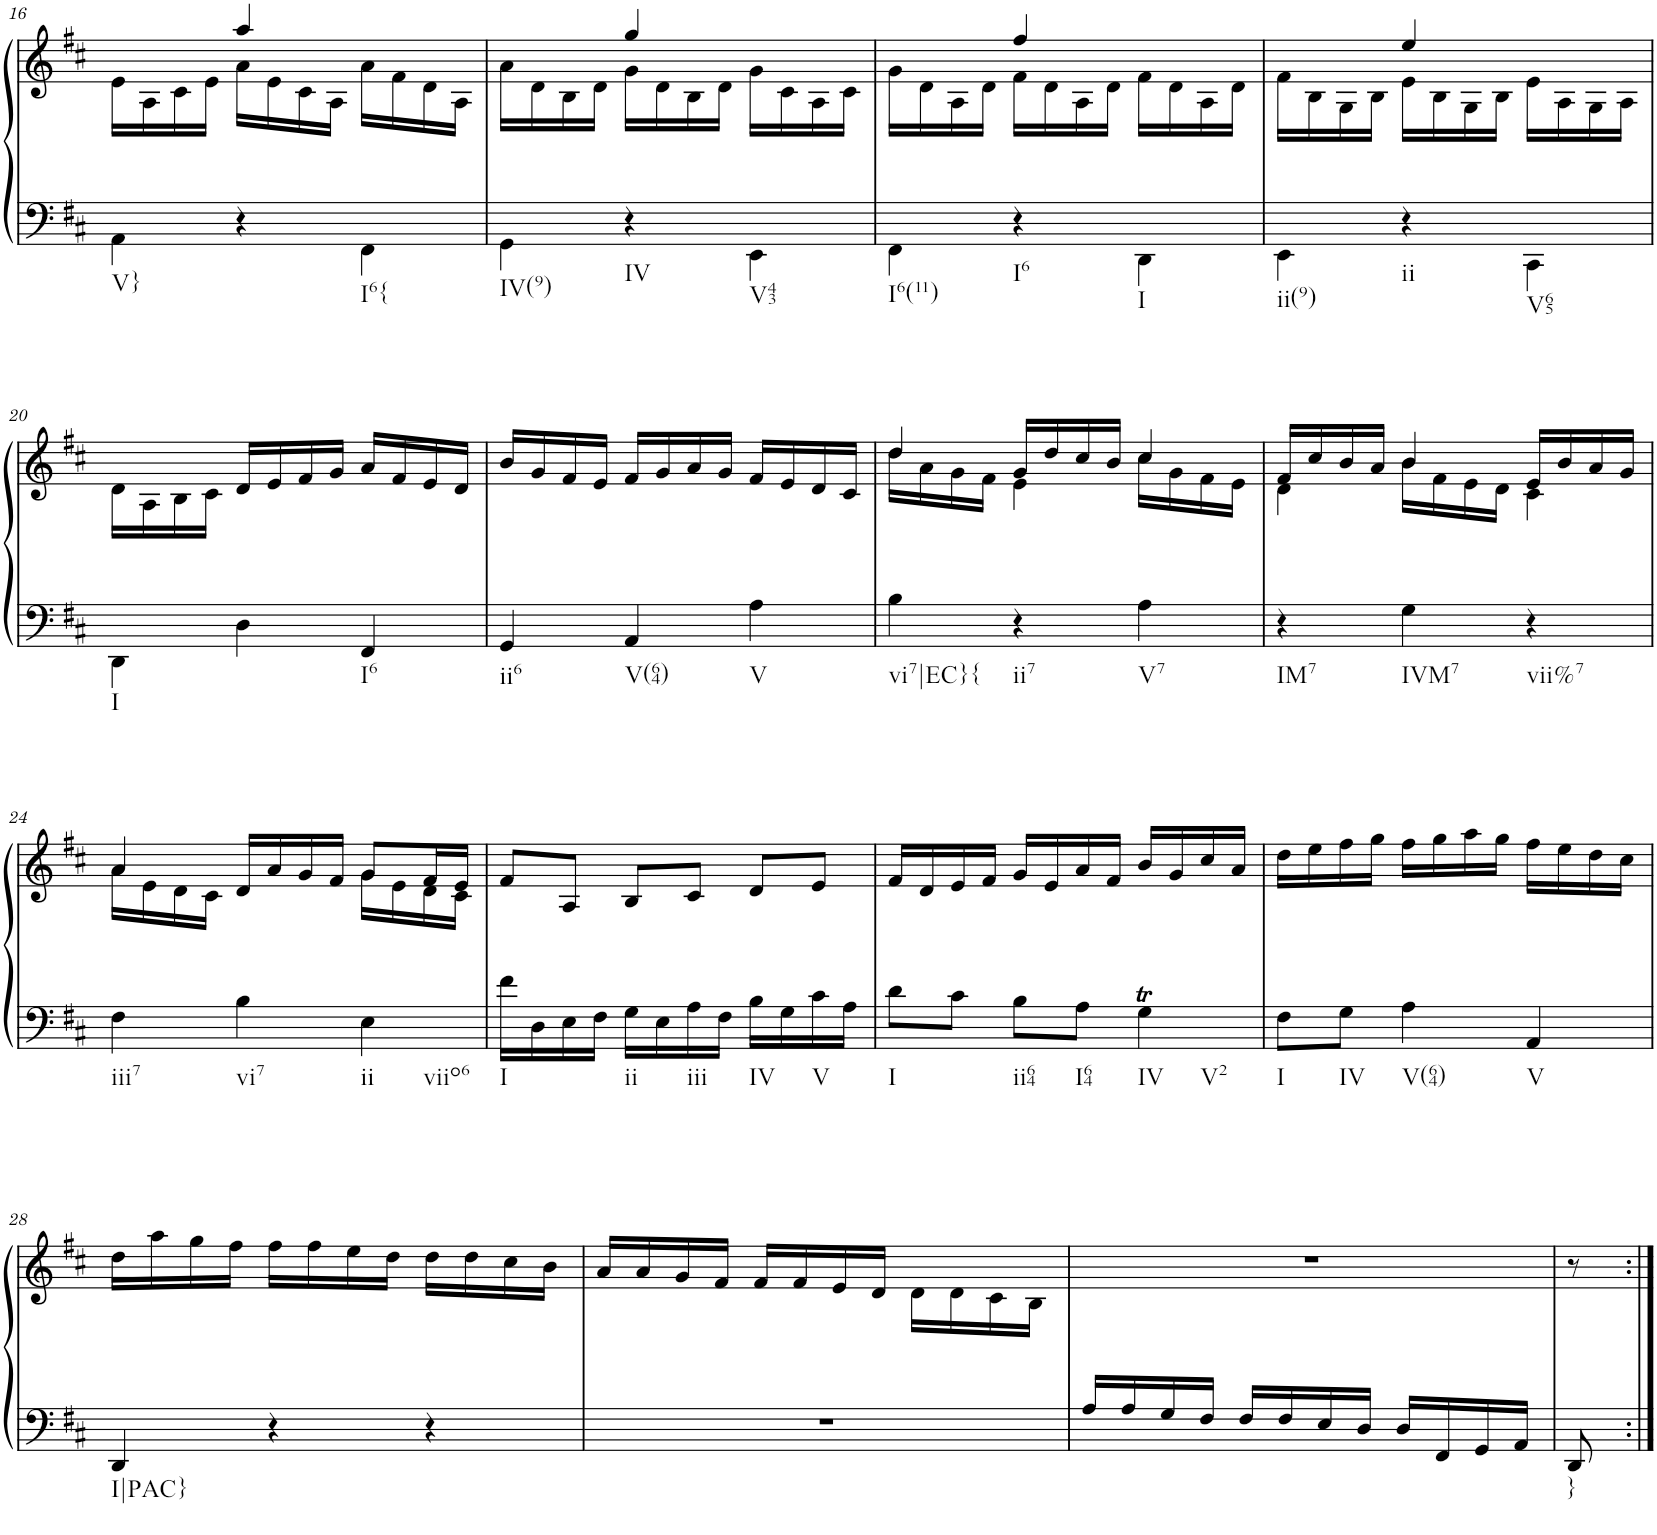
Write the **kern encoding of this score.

**kern	**kern
*part1	*part1
*staff2	*staff1
*I"Piano	*
*I'Pno.	*
!!LO:PB:g=z
*clefF4	*clefG2
*k[f#c#]	*k[f#c#]
*M3/4	*M3/4
=16	=16
*	*^
!LO:TX:b:t=V}	!	!
4AA\	16e\LL	4ryy
.	16A\	.
.	16c#\	.
.	16e\JJ	.
4r	16a\LL	4aa/
.	16e\	.
.	16c#\	.
.	16A\JJ	.
!LO:TX:b:t=I6{	!	!
4FF#\	16a\LL	4ryy
.	16f#\	.
.	16d\	.
.	16A\JJ	.
=17	=17	=17
!LO:TX:b:t=IV(9)	!	!
4GG\	16a\LL	4ryy
.	16d\	.
.	16B\	.
.	16d\JJ	.
!LO:TX:b:t=IV	!	!
4r	16g\LL	4gg/
.	16d\	.
.	16B\	.
.	16d\JJ	.
!LO:TX:b:t=V43	!	!
4EE\	16g\LL	4ryy
.	16c#\	.
.	16A\	.
.	16c#\JJ	.
=18	=18	=18
!LO:TX:b:t=I6(11)	!	!
4FF#\	16g\LL	4ryy
.	16d\	.
.	16A\	.
.	16d\JJ	.
!LO:TX:b:t=I6	!	!
4r	16f#\LL	4ff#/
.	16d\	.
.	16A\	.
.	16d\JJ	.
!LO:TX:b:t=I	!	!
4DD\	16f#\LL	4ryy
.	16d\	.
.	16A\	.
.	16d\JJ	.
=19	=19	=19
!LO:TX:b:t=ii(9)	!	!
4EE\	16f#\LL	4ryy
.	16B\	.
.	16G\	.
.	16B\JJ	.
!LO:TX:b:t=ii	!	!
4r	16e\LL	4ee/
.	16B\	.
.	16G\	.
.	16B\JJ	.
!LO:TX:b:t=V65	!	!
4CC#\	16e\LL	4ryy
.	16A\	.
.	16G\	.
.	16A\JJ	.
*	*v	*v
!!LO:LB:g=z
=20	=20
!LO:TX:b:t=I	!
4DD\	16d\LL
.	16A\
.	16B\
.	16c#\JJ
4D\	16d/LL
.	16e/
.	16f#/
.	16g/JJ
!LO:TX:b:t=I6	!
4FF#/	16a/LL
.	16f#/
.	16e/
.	16d/JJ
=21	=21
!LO:TX:b:t=ii6	!
4GG/	16b/LL
.	16g/
.	16f#/
.	16e/JJ
!LO:TX:b:t=V(64)	!
4AA/	16f#/LL
.	16g/
.	16a/
.	16g/JJ
!LO:TX:b:t=V	!
4A\	16f#/LL
.	16e/
.	16d/
.	16c#/JJ
=22	=22
*	*^
!LO:TX:b:t=vi7|EC}{	!	!
4B\	4dd/	16dd\LL
.	.	16a\
.	.	16g\
.	.	16f#\JJ
!LO:TX:b:t=ii7	!	!
4r	16g/LL	4e\
.	16dd/	.
.	16cc#/	.
.	16b/JJ	.
!LO:TX:b:t=V7	!	!
4A\	4cc#/	16cc#\LL
.	.	16g\
.	.	16f#\
.	.	16e\JJ
=23	=23	=23
!LO:TX:b:t=IM7	!	!
4r	16f#/LL	4d\
.	16cc#/	.
.	16b/	.
.	16a/JJ	.
!LO:TX:b:t=IVM7	!	!
4G\	4b/	16b\LL
.	.	16f#\
.	.	16e\
.	.	16d\JJ
!LO:TX:b:t=vii%7	!	!
4r	16e/LL	4c#\
.	16b/	.
.	16a/	.
.	16g/JJ	.
!!LO:LB:g=z	!!
=24	=24	=24
!LO:TX:b:t=iii7	!	!
4F#\	4a/	16a\LL
.	.	16e\
.	.	16d\
.	.	16c#\JJ
!LO:TX:b:t=vi7	!	!
4B\	16d/LL	4ryy
.	16a/	.
.	16g/	.
.	16f#/JJ	.
!LO:TX:b:t=ii	!	!
!LO:TX:b:t=viio6	!	!
4E\	8g/L	16g\LL
.	.	16e\
.	16f#/L	16d\
.	16e/JJ	16c#\JJ
=25	=25	=25
!LO:TX:b:t=I	!	!
*	*v	*v
16f#\LL	8f#/L
16D\	.
16E\	8A/J
16F#\JJ	.
!LO:TX:b:t=ii	!
16G\LL	8B/L
16E\	.
!LO:TX:b:t=iii	!
16A\	8c#/J
16F#\JJ	.
!LO:TX:b:t=IV	!
16B\LL	8d/L
16G\	.
!LO:TX:b:t=V	!
16c#\	8e/J
16A\JJ	.
=26	=26
!LO:TX:b:t=I	!
8d\L	16f#/LL
.	16d/
8c#\J	16e/
.	16f#/JJ
!LO:TX:b:t=ii64	!
8B\L	16g/LL
.	16e/
!LO:TX:b:t=I64	!
8A\J	16a/
.	16f#/JJ
!LO:TX:b:t=IV	!
!LO:TX:b:t=V2	!
4GT\	16b/LL
.	16g/
.	16cc#/
.	16a/JJ
=27	=27
!LO:TX:b:t=I	!
8F#\L	16dd\LL
.	16ee\
!LO:TX:b:t=IV	!
8G\J	16ff#\
.	16gg\JJ
!LO:TX:b:t=V(64)	!
4A\	16ff#\LL
.	16gg\
.	16aa\
.	16gg\JJ
!LO:TX:b:t=V	!
4AA/	16ff#\LL
.	16ee\
.	16dd\
.	16cc#\JJ
!!LO:LB:g=z
=28	=28
!LO:TX:b:t=I|PAC}	!
4DD/	16dd\LL
.	16aa\
.	16gg\
.	16ff#\JJ
4r	16ff#\LL
.	16ff#\
.	16ee\
.	16dd\JJ
4r	16dd\LL
.	16dd\
.	16cc#\
.	16b\JJ
=29	=29
2.r	16a/LL
.	16a/
.	16g/
.	16f#/JJ
.	16f#/LL
.	16f#/
.	16e/
.	16d/JJ
.	16d\LL
.	16d\
.	16c#\
.	16B\JJ
=30	=30
16A/LL	2.r
16A/	.
16G/	.
16F#/JJ	.
16F#/LL	.
16F#/	.
16E/	.
16D/JJ	.
16D/LL	.
16FF#/	.
16GG/	.
16AA/JJ	.
=31	=31
!LO:TX:b:t=}	!
8DD/	8r
=:|!	=:|!
*-	*-
